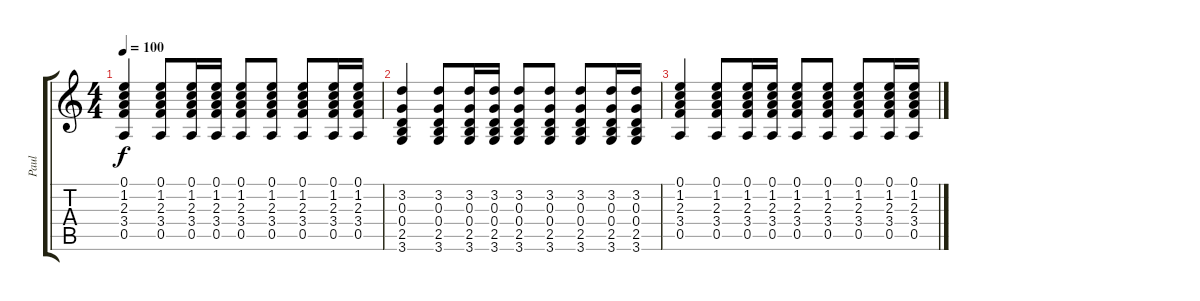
\track ("Paul" "Paul") {instrument acousticguitarsteel}
\staff {score tabs}
\tuning (E4 B3 G3 D3 A2 E2) {hide}
\ts (4 4)
\tempo 100
\clef g2
\ks c
(0.1 1.2 2.3 3.4 0.5).4{dy f} (0.1 1.2 2.3 3.4 0.5).8 (0.1 1.2 2.3 3.4 0.5).16 (0.1 1.2 2.3 3.4 0.5).16 (0.1 1.2 2.3 3.4 0.5).8 (0.1 1.2 2.3 3.4 0.5).8 (0.1 1.2 2.3 3.4 0.5).8 (0.1 1.2 2.3 3.4 0.5).16 (0.1 1.2 2.3 3.4 0.5).16 |
(3.2 0.3 0.4 2.5 3.6).4 (3.2 0.3 0.4 2.5 3.6).8 (3.2 0.3 0.4 2.5 3.6).16 (3.2 0.3 0.4 2.5 3.6).16 (3.2 0.3 0.4 2.5 3.6).8 (3.2 0.3 0.4 2.5 3.6).8 (3.2 0.3 0.4 2.5 3.6).8 (3.2 0.3 0.4 2.5 3.6).16 (3.2 0.3 0.4 2.5 3.6).16 |
(0.1 1.2 2.3 3.4 0.5).4 (0.1 1.2 2.3 3.4 0.5).8 (0.1 1.2 2.3 3.4 0.5).16 (0.1 1.2 2.3 3.4 0.5).16 (0.1 1.2 2.3 3.4 0.5).8 (0.1 1.2 2.3 3.4 0.5).8 (0.1 1.2 2.3 3.4 0.5).8 (0.1 1.2 2.3 3.4 0.5).16 (0.1 1.2 2.3 3.4 0.5).16
